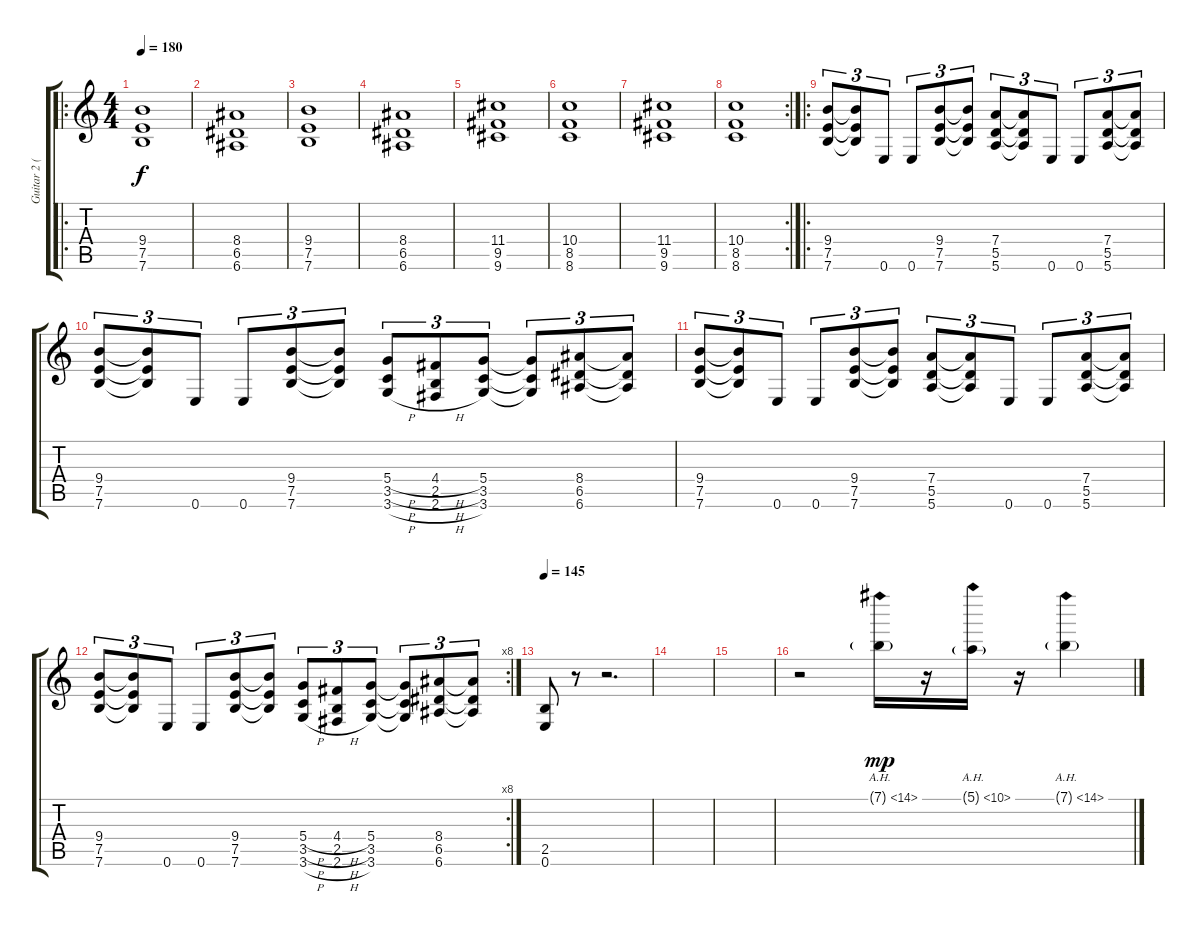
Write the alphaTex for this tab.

\track ("Guitar 2 (Silenoz)" "Guitar 2 (") {instrument distortionguitar}
\staff {score tabs}
\tuning (E4 B3 G3 D3 A2 E2) {hide}
\ro
\ts (4 4)
\tempo 180
\clef g2
\ks c
(9.4 7.5 7.6).1{dy f} |
(8.4 6.5 6.6).1 |
(9.4 7.5 7.6).1 |
(8.4 6.5 6.6).1 |
(11.4 9.5 9.6).1 |
(10.4 8.5 8.6).1 |
(11.4 9.5 9.6).1 |
\rc 2
(10.4 8.5 8.6).1 |
\ro
(9.4 7.5 7.6).8{tu (3 2)} (9.4{t} 7.5{t} 7.6{t}).8{tu (3 2)} 0.6.8{tu (3 2)} 0.6.8{tu (3 2)} (9.4 7.5 7.6).8{tu (3 2)} (9.4{t} 7.5{t} 7.6{t}).8{tu (3 2)} (7.4 5.5 5.6).8{tu (3 2)} (7.4{t} 5.5{t} 5.6{t}).8{tu (3 2)} 0.6.8{tu (3 2)} 0.6.8{tu (3 2)} (7.4 5.5 5.6).8{tu (3 2)} (7.4{t} 5.5{t} 5.6{t}).8{tu (3 2)} |
(9.4 7.5 7.6).8{tu (3 2)} (9.4{t} 7.5{t} 7.6{t}).8{tu (3 2)} 0.6.8{tu (3 2)} 0.6.8{tu (3 2)} (9.4 7.5 7.6).8{tu (3 2)} (9.4{t} 7.5{t} 7.6{t}).8{tu (3 2)} (5.4{h} 3.5{h} 3.6{h}).8{tu (3 2)} (4.4{h} 2.5{h} 2.6{h}).8{tu (3 2)} (5.4 3.5 3.6).8{tu (3 2)} (5.4{t} 3.5{t} 3.6{t}).8{tu (3 2)} (8.4 6.5 6.6).8{tu (3 2)} (8.4{t} 6.5{t} 6.6{t}).8{tu (3 2)} |
(9.4 7.5 7.6).8{tu (3 2)} (9.4{t} 7.5{t} 7.6{t}).8{tu (3 2)} 0.6.8{tu (3 2)} 0.6.8{tu (3 2)} (9.4 7.5 7.6).8{tu (3 2)} (9.4{t} 7.5{t} 7.6{t}).8{tu (3 2)} (7.4 5.5 5.6).8{tu (3 2)} (7.4{t} 5.5{t} 5.6{t}).8{tu (3 2)} 0.6.8{tu (3 2)} 0.6.8{tu (3 2)} (7.4 5.5 5.6).8{tu (3 2)} (7.4{t} 5.5{t} 5.6{t}).8{tu (3 2)} |
\rc 8
(9.4 7.5 7.6).8{tu (3 2)} (9.4{t} 7.5{t} 7.6{t}).8{tu (3 2)} 0.6.8{tu (3 2)} 0.6.8{tu (3 2)} (9.4 7.5 7.6).8{tu (3 2)} (9.4{t} 7.5{t} 7.6{t}).8{tu (3 2)} (5.4{h} 3.5{h} 3.6{h}).8{tu (3 2)} (4.4{h} 2.5{h} 2.6{h}).8{tu (3 2)} (5.4 3.5 3.6).8{tu (3 2)} (5.4{t} 3.5{t} 3.6{t}).8{tu (3 2)} (8.4 6.5 6.6).8{tu (3 2)} (8.4{t} 6.5{t} 6.6{t}).8{tu (3 2)} |
\tempo 145
(2.5 0.6).8 r.8 r.2{d} |
|
|
r.2 7.1{ah 7 g}.16{dy mp} r.16 5.1{ah 5 g}.16 r.16 7.1{ah 7 g}.4
